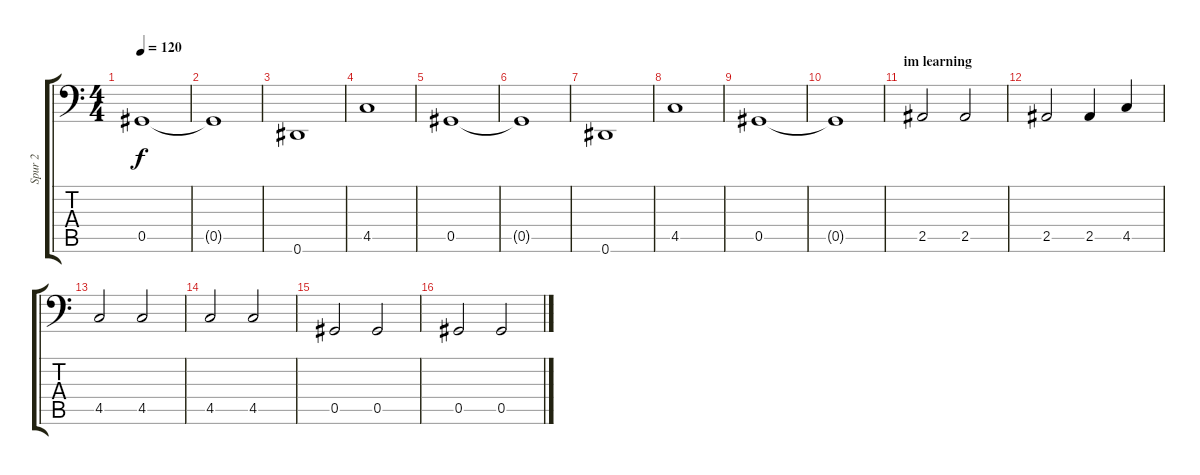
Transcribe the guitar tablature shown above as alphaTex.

\track ("Spur 2" "Spur 2") {instrument electricbassfinger}
\staff {score tabs}
\tuning (Eb3 Bb2 Gb2 Db2 Ab1 Eb1) {hide}
\ts (4 4)
\tempo 120
\clef f4
\ks c
0.5.1{dy f} |
0.5{t}.1 |
0.6.1 |
4.5.1 |
0.5.1 |
0.5{t}.1 |
0.6.1 |
4.5.1 |
0.5.1 |
0.5{t}.1 |
\section ("" "im learning")
2.5.2 2.5.2 |
2.5.2 2.5.4 4.5.4 |
4.5.2 4.5.2 |
4.5.2 4.5.2 |
0.5.2 0.5.2 |
0.5.2 0.5.2
